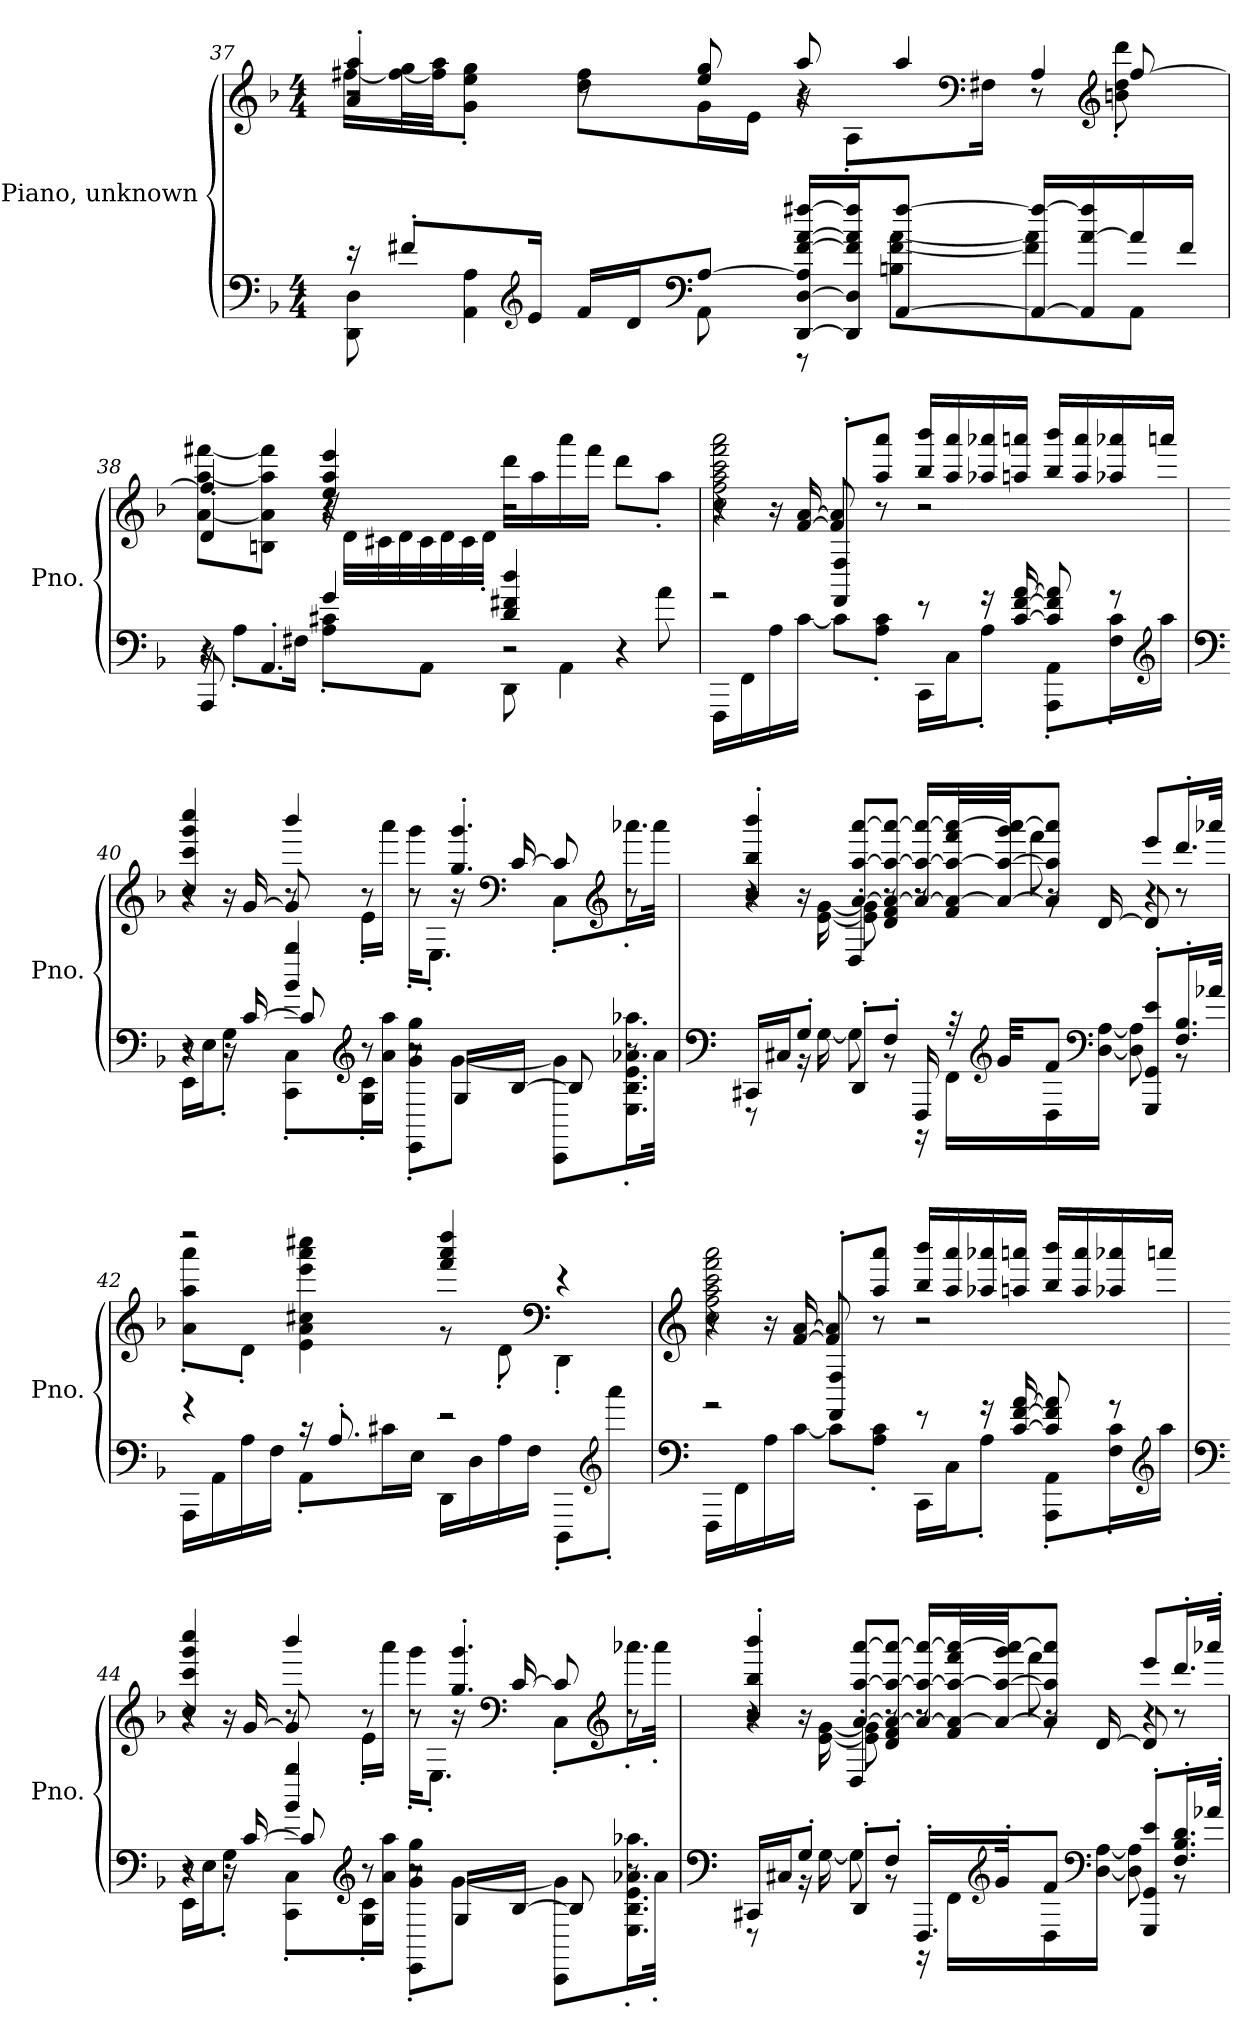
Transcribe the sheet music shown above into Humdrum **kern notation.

**kern	**kern
*part1	*part1
*staff2	*staff1
*I"Piano, unknown	*
*I'Pno.	*
!!LO:LB:g=z
*clefF4	*clefG2
*k[b-]	*k[b-]
*M4/4	*M4/4
=37	=37
*^	*^
*	*	*	*^
16r	8DD\ 8D\	4a/' 4aa/'	[16ff#X\LL	2r
8f#X'/L	.	.	32ff#\_ 32gg\L	.
.	.	.	32ff#\] 32aa\JJ	.
.	4AA\ 4A\	.	8g\' 8ee\' 8gg\'J	.
*clefG2	*	*	*	*
16e/Jk	.	.	.	.
16f#/LL	.	8r	8dd\ 8ff#\L	.
16d/J	.	.	.	.
*clefF4	*	*	*	*
[8A/J	8AA\	8ee/ 8gg/	16g\L	.
.	.	.	16e\JJ	.
[16DD/ [16D/ 16A/] [16f#/ [16a/ [16ff#X/LL	8r	8aa/	16r	4r
16DD/] 16D/] 16f#/] 16a/] 16ff#/]J	.	.	8A'\L	.
[8AA/ [8ff#/J	8Bn\ [8f#\ [8a\L	4aa/	.	.
*	*	*clefF4	*	*
.	.	.	16F#X\Jk	.
16AA/_ 16ff#/_LL	8f#\] 8a\]	.	8r	4A/
16AA/] [16a/ 16ff#/]	.	.	.	.
*	*	*clefG2	*	*
16a/]	8AA\J	[8ff#/	8bn\' 8dd\' 8ddd\'	.
16f#/JJ	.	.	.	.
!!LO:LB:g=z	!!	!!
=38	=38	=38	=38	=38
*	*^	*	*	*
4r	16r	8AAA/	4ff#/]	[8a\ [8aa\ [8fff#X\L	4d'/
.	8A'\L	.	.	.	.
.	.	4.AA'/	.	8Bn\ 8a\] 8aa\] 8fff#\]J	.
.	16F#X\Jk	.	.	.	.
4g/	8A\' 8c#X\'L	.	4ee/ 4aa/ 4eee/	32r	4r
.	.	.	.	32d\LLL	.
.	.	.	.	32c#X\	.
.	.	.	.	32d\	.
.	8AA\J	.	.	32c#\	.
.	.	.	.	32d\	.
.	.	.	.	32c#\	.
.	.	.	.	32d'\JJJ	.
4d/ 4f#X/ 4dd/	8DD\	2r	2r	16ddd\LL	2r
.	.	.	.	16aa\	.
.	4AA\	.	.	16aaa\	.
.	.	.	.	16fff#\JJ	.
4r	.	.	.	8ddd\L	.
.	8a\	.	.	8aa'\J	.
*	*v	*v	*	*	*
!!LO:LB:g=z	!!	!!
=39	=39	=39	=39	=39
2r	16FFF\LL	4r	2cc\ 2ff\ 2aa\ 2ccc\ 2fff\ 2aaa\	8r
.	16FF\	.	.	.
.	16A\	.	.	16r
.	[16c\JJ	.	.	[16f/ [16a/
.	8c\L]	8FF/' 8F/'L	.	8f/] 8a/]
.	8A\' 8c\'J	8aa/ 8aaa/J	.	8r
8r	16CC\LL	16bb-/ 16bbb-/LL	2r	2r
.	16C\J	16aa/ 16aaa/	.	.
16r	8A'\J	16aa-X/ 16aaa-X/	.	.
[16c/ [16f/ [16a/	.	16aan/ 16aaan/JJ	.	.
8c/] 8f/] 8a/]	8AAA\' 8AA\'L	16bb-/ 16bbb-/LL	.	.
.	.	16aa/ 16aaa/	.	.
8r	16F\' 16c\'L	16aa-X/ 16aaa-X/	.	.
*clefG2	*	*	*	*
.	16aa\JJ	16aaan/JJ	.	.
*v	*v	*	*	*
!!LO:LB:g=z	!!	!!
=40	=40	=40	=40
*clefF4	*	*	*
*^	*	*	*
*	*^	*	*	*
4r	16EE\LL	8r	4cc/ 4ccc/ 4ggg/ 4cccc/	4r	8r
.	16E\J	.	.	.	.
.	8G'\J	16r	.	.	16r
.	.	[16c/	.	.	[16g/
4b-/ 4bb-/	8CC\' 8C\'L	8c/]	4bbb-/	8r	8g/]
*clefG2	*	*	*	*	*
.	16G\' 16c\'L	8r	.	16e'\LL	8r
.	16a\ 16aa\JJ	.	.	16aaa\JJ	.
2r	8EE\' 8g\' 8gg\'L	8r	8r	16ggg'\KL	8r
.	.	.	.	8.E'\J	.
.	[8g\J	16G/LL	4.gg/' 4.ggg/'	.	16r
*	*	*	*clefF4	*	*
.	.	[16B-/JJ	.	.	[16c/
.	8CC\ 8g\]L	8B-/]	.	8C'\L	8c/]
*	*	*	*clefG2	*	*
.	16.E\' 16.B-\' 16.e\' 16.a-X\' 16.aa-X\'L	8r	.	16.aaa-X'\L	8r
.	32a-\JJk	.	.	32aaa-\JJk	.
*v	*v	*v	*	*	*
!!LO:LB:g=z	!!	!!
=41	=41	=41	=41
*clefF4	*	*	*
*^	*	*	*
16CC#X/LL	8r	4b-/' 4bb-/' 4bbb-/'	8r	4r
16C#X/J	.	.	.	.
8G'/J	16r	.	16r	.
.	[16G\	.	[16e\ [16g\	.
8DD'/L	8G\]	[8a/ [8aa/ [8aaa/L	8e\] 8g\]	4D'/
8F'/J	8r	8d/ 8f/ 8a/_ 8aa/_ 8aaa/_J	8r	.
16FFF/	16r	16a/_ 16aa/_ 16aaa/_LL	8r	8r
32r	16FF\LL	32f/ 32a/_ 32aa/_ 32fff/ 32aaa/_L	.	.
*clefG2	*	*	*	*
32g/KKL	.	32a/_ 32aa/_ 32ggg/ 32aaa/_JJ	.	.
8f/J	16D\	8a/] 8aa/] 8aaa/]J	8fff\	16r
*clefF4	*	*	*	*
.	[16D\ [16A\JJ	.	.	[16d/
8GGG/' 8GG/' 8e/'L	8D\] 8A\]	8eee/L	4r	8d/]
16.F/' 16.B-/'L	8r	16.ddd'/L	.	8r
32a-X/JJk	.	32aaa-X/JJk	.	.
*	*	*	*v	*v
=42	=42	=42	=42
4r	16AAA\LL	2r	8a\' 8aa\' 8aaa\'L
.	16AA\	.	.
.	16A\	.	8d'\J
.	16F\JJ	.	.
16r	8AA'\L	.	4e\ 4a\ 4cc#X\ 4eee\ 4aaa\ 4cccc#X\
8.A'/	.	.	.
.	16c#X\L	.	.
.	16E\JJ	.	.
2r	16DD\LL	4fff/ 4aaa/ 4dddd/	8r
.	16D\	.	.
.	16A\	.	8d'\
.	16F\JJ	.	.
*	*	*clefF4	*
.	8DDD'\L	4r	4DD'\
*clefG2	*	*	*
.	8aaa'\J	.	.
*	*	*v	*v
!!LO:PB:g=z
=43	=43	=43
*clefF4	*	*clefG2
*	*	*^
*	*	*	*^
2r	16FFF\LL	4r	2cc\ 2ff\ 2aa\ 2ccc\ 2fff\ 2aaa\	8r
.	16FF\	.	.	.
.	16A\	.	.	16r
.	[16c\JJ	.	.	[16f/ [16a/
.	8c\L]	8FF/' 8F/'L	.	8f/] 8a/]
.	8A\' 8c\'J	8aa/ 8aaa/J	.	8r
8r	16CC\LL	16bb-/ 16bbb-/LL	2r	2r
.	16C\J	16aa/ 16aaa/	.	.
16r	8A'\J	16aa-X/ 16aaa-X/	.	.
[16c/ [16f/ [16a/	.	16aan/ 16aaan/JJ	.	.
8c/] 8f/] 8a/]	8AAA\' 8AA\'L	16bb-/ 16bbb-/LL	.	.
.	.	16aa/ 16aaa/	.	.
8r	16F\' 16c\'L	16aa-X/ 16aaa-X/	.	.
*clefG2	*	*	*	*
.	16aa\JJ	16aaan/JJ	.	.
*v	*v	*	*	*
!!LO:LB:g=z	!!	!!
=44	=44	=44	=44
*clefF4	*	*	*
*^	*	*	*
*	*^	*	*	*
4r	16EE\LL	8r	4cc/ 4ccc/ 4ggg/ 4cccc/	4r	8r
.	16E\J	.	.	.	.
.	8G'\J	16r	.	.	16r
.	.	[16c/	.	.	[16g/
4b-/ 4bb-/	8CC\' 8C\'L	8c/]	4bbb-/	8r	8g/]
*clefG2	*	*	*	*	*
.	16G\' 16c\'L	8r	.	16e'\LL	8r
.	16a\ 16aa\JJ	.	.	16aaa\JJ	.
2r	8EE\' 8g\' 8gg\'L	8r	8r	16ggg'\KL	8r
.	.	.	.	8.E'\J	.
.	[8g\J	16G/LL	4.gg/' 4.ggg/'	.	16r
*	*	*	*clefF4	*	*
.	.	[16B-/JJ	.	.	[16c/
.	8CC\ 8g\]L	8B-/]	.	8C'\L	8c/]
*	*	*	*clefG2	*	*
.	16.E\' 16.B-\' 16.e\' 16.a-X\' 16.aa-X\'L	8r	.	16.aaa-X'\L	8r
.	32a-'\JJk	.	.	32aaa-'\JJk	.
*v	*v	*v	*	*	*
!!LO:LB:g=z	!!	!!
=45	=45	=45	=45
*clefF4	*	*	*
*^	*	*	*
16CC#X/LL	8r	4b-/' 4bb-/' 4bbb-/'	8r	4r
16C#X/J	.	.	.	.
8G'/J	16r	.	16r	.
.	[16G\	.	[16e\ [16g\	.
8DD'/L	8G\]	[8a/ [8aa/ [8aaa/L	8e\] 8g\]	4D'/
8F'/J	8r	8d/ 8f/ 8a/_ 8aa/_ 8aaa/_J	8r	.
16.FFF'/LL	16r	16a/_ 16aa/_ 16aaa/_LL	8r	8r
.	16FF\LL	32f/ 32a/_ 32aa/_ 32fff/ 32aaa/_L	.	.
*clefG2	*	*	*	*
32g'/JK	.	32a/_ 32aa/_ 32ggg/ 32aaa/_JJ	.	.
8f/J	16D\	8a/] 8aa/] 8aaa/]J	8fff\	16r
*clefF4	*	*	*	*
.	[16D\ [16A\JJ	.	.	[16d/
8GGG/' 8GG/' 8e/'L	8D\] 8A\]	8eee/L	4r	8d/]
16.F/' 16.B-/' 16.d/'L	8r	16.ddd'/L	.	8r
32a-X'/JJk	.	32aaa-X'/JJk	.	.
*v	*v	*	*	*
*	*v	*v	*v
=	=
*-	*-
